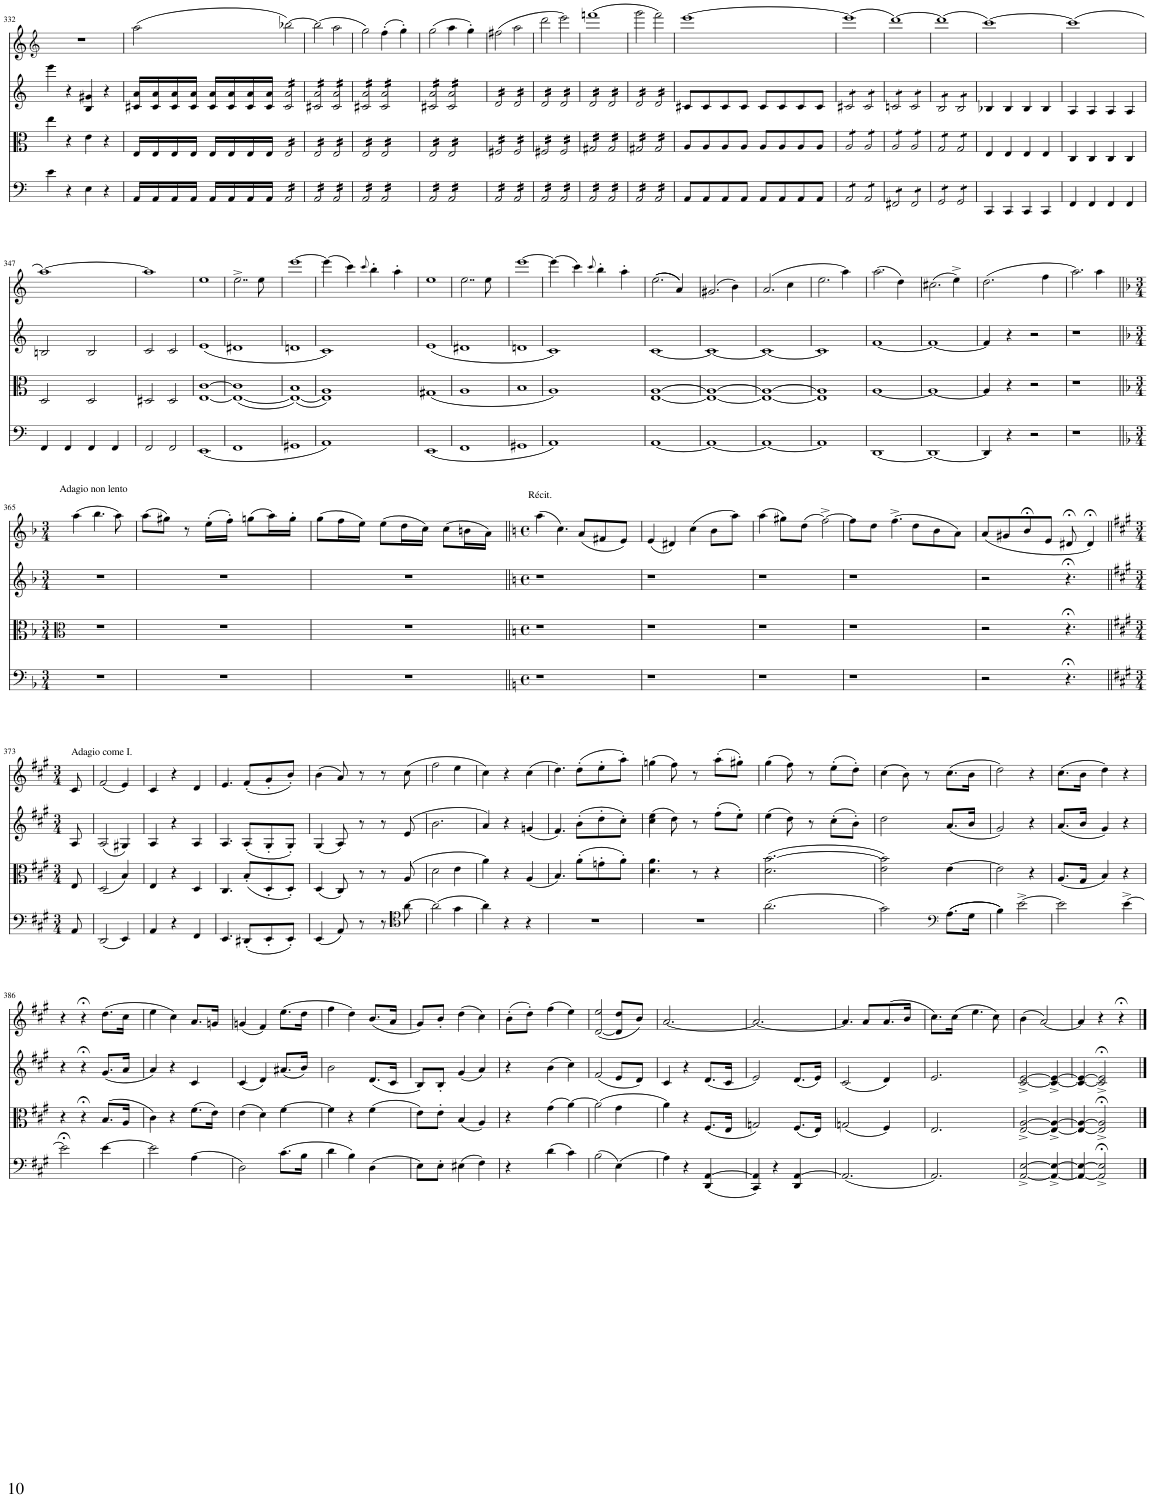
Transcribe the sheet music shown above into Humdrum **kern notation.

**kern	**kern	**kern	**kern
*part4	*part3	*part2	*part1
*staff4	*staff3	*staff2	*staff1
*I"Violoncello	*I"Viola	*I"Violin	*I"Violin
*I'Vc	*I'Vla	*I'Vln	*I'Vln
!!LO:PB:g=z
*clefF4	*clefC3	*clefG2	*clefG2
*k[]	*k[]	*k[]	*k[]
*M2/2	*M2/2	*M2/2	*M2/2
*met(c|)	*met(c|)	*met(c|)	*met(c|)
=332	=332	=332	=332
4e\	4ee\	4eee\	1r
4r	4r	4r	.
4E\	4e\	4B/ 4g#X/	.
4r	4r	4r	.
=333	=333	=333	=333
16AA/LL	16E/LL	16c#X/ 16a/LL	(2aa\
16AA/	16E/	16c#/ 16a/	.
16AA/	16E/	16c#/ 16a/	.
16AA/JJ	16E/JJ	16c#/ 16a/JJ	.
16AA/LL	16E/LL	16c#/ 16a/LL	.
16AA/	16E/	16c#/ 16a/	.
16AA/	16E/	16c#/ 16a/	.
16AA/JJ	16E/JJ	16c#/ 16a/JJ	.
*tremolo	*	*	*
*	*tremolo	*	*
*	*	*tremolo	*
16AA/LL	16E/LL	16c#/ 16a/LL	[2bb-X\)
16AA/	16E/	16c#/ 16a/	.
16AA/	16E/	16c#/ 16a/	.
16AA/	16E/	16c#/ 16a/	.
16AA/	16E/	16c#/ 16a/	.
16AA/	16E/	16c#/ 16a/	.
16AA/	16E/	16c#/ 16a/	.
16AA/JJ	16E/JJ	16c#/ 16a/JJ	.
=334	=334	=334	=334
16AA/LL	16E/LL	16c#X/ 16a/LL	(2bb-\]
16AA/	16E/	16c#X/ 16a/	.
16AA/	16E/	16c#X/ 16a/	.
16AA/	16E/	16c#X/ 16a/	.
16AA/	16E/	16c#X/ 16a/	.
16AA/	16E/	16c#X/ 16a/	.
16AA/	16E/	16c#X/ 16a/	.
16AA/JJ	16E/JJ	16c#X/ 16a/JJ	.
16AA/LL	16E/LL	16c#/ 16a/LL	2aa\
16AA/	16E/	16c#/ 16a/	.
16AA/	16E/	16c#/ 16a/	.
16AA/	16E/	16c#/ 16a/	.
16AA/	16E/	16c#/ 16a/	.
16AA/	16E/	16c#/ 16a/	.
16AA/	16E/	16c#/ 16a/	.
16AA/JJ	16E/JJ	16c#/ 16a/JJ	.
=335	=335	=335	=335
16AA/LL	16E/LL	16c#X/ 16a/LL	2gg\)
16AA/	16E/	16c#X/ 16a/	.
16AA/	16E/	16c#X/ 16a/	.
16AA/	16E/	16c#X/ 16a/	.
16AA/	16E/	16c#X/ 16a/	.
16AA/	16E/	16c#X/ 16a/	.
16AA/	16E/	16c#X/ 16a/	.
16AA/JJ	16E/JJ	16c#X/ 16a/JJ	.
16AA/LL	16E/LL	16c#/ 16a/LL	(4ff'\
16AA/	16E/	16c#/ 16a/	.
16AA/	16E/	16c#/ 16a/	.
16AA/	16E/	16c#/ 16a/	.
16AA/	16E/	16c#/ 16a/	4gg'\)
16AA/	16E/	16c#/ 16a/	.
16AA/	16E/	16c#/ 16a/	.
16AA/JJ	16E/JJ	16c#/ 16a/JJ	.
=336	=336	=336	=336
16AA/LL	16E/LL	16c#X/ 16a/LL	(2gg\
16AA/	16E/	16c#X/ 16a/	.
16AA/	16E/	16c#X/ 16a/	.
16AA/	16E/	16c#X/ 16a/	.
16AA/	16E/	16c#X/ 16a/	.
16AA/	16E/	16c#X/ 16a/	.
16AA/	16E/	16c#X/ 16a/	.
16AA/JJ	16E/JJ	16c#X/ 16a/JJ	.
16AA/LL	16E/LL	16c#/ 16a/LL	4aa\
16AA/	16E/	16c#/ 16a/	.
16AA/	16E/	16c#/ 16a/	.
16AA/	16E/	16c#/ 16a/	.
16AA/	16E/	16c#/ 16a/	4gg'\)
16AA/	16E/	16c#/ 16a/	.
16AA/	16E/	16c#/ 16a/	.
16AA/JJ	16E/JJ	16c#/ 16a/JJ	.
=337	=337	=337	=337
16AA/LL	16F#X/LL	16d/LL	(2ff#X\
16AA/	16F#X/	16d/	.
16AA/	16F#X/	16d/	.
16AA/	16F#X/	16d/	.
16AA/	16F#X/	16d/	.
16AA/	16F#X/	16d/	.
16AA/	16F#X/	16d/	.
16AA/JJ	16F#X/JJ	16d/JJ	.
16AA/LL	16F#/LL	16d/LL	2aa\
16AA/	16F#/	16d/	.
16AA/	16F#/	16d/	.
16AA/	16F#/	16d/	.
16AA/	16F#/	16d/	.
16AA/	16F#/	16d/	.
16AA/	16F#/	16d/	.
16AA/JJ	16F#/JJ	16d/JJ	.
=338	=338	=338	=338
16AA/LL	16F#X/LL	16d/LL	2ddd\
16AA/	16F#X/	16d/	.
16AA/	16F#X/	16d/	.
16AA/	16F#X/	16d/	.
16AA/	16F#X/	16d/	.
16AA/	16F#X/	16d/	.
16AA/	16F#X/	16d/	.
16AA/JJ	16F#X/JJ	16d/JJ	.
16AA/LL	16F#/LL	16d/LL	2eee\)
16AA/	16F#/	16d/	.
16AA/	16F#/	16d/	.
16AA/	16F#/	16d/	.
16AA/	16F#/	16d/	.
16AA/	16F#/	16d/	.
16AA/	16F#/	16d/	.
16AA/JJ	16F#/JJ	16d/JJ	.
=339	=339	=339	=339
16AA/LL	16G#X/LL	16d/LL	(1fffn
16AA/	16G#X/	16d/	.
16AA/	16G#X/	16d/	.
16AA/	16G#X/	16d/	.
16AA/	16G#X/	16d/	.
16AA/	16G#X/	16d/	.
16AA/	16G#X/	16d/	.
16AA/JJ	16G#X/JJ	16d/JJ	.
16AA/LL	16G#/LL	16d/LL	.
16AA/	16G#/	16d/	.
16AA/	16G#/	16d/	.
16AA/	16G#/	16d/	.
16AA/	16G#/	16d/	.
16AA/	16G#/	16d/	.
16AA/	16G#/	16d/	.
16AA/JJ	16G#/JJ	16d/JJ	.
=340	=340	=340	=340
16AA/LL	16G#X/LL	16d/LL	2ggg\
16AA/	16G#X/	16d/	.
16AA/	16G#X/	16d/	.
16AA/	16G#X/	16d/	.
16AA/	16G#X/	16d/	.
16AA/	16G#X/	16d/	.
16AA/	16G#X/	16d/	.
16AA/JJ	16G#X/JJ	16d/JJ	.
16AA/LL	16G#/LL	16d/LL	2fff\)
16AA/	16G#/	16d/	.
16AA/	16G#/	16d/	.
16AA/	16G#/	16d/	.
16AA/	16G#/	16d/	.
16AA/	16G#/	16d/	.
16AA/	16G#/	16d/	.
16AA/JJ	16G#/JJ	16d/JJ	.
*	*	*Xtremolo	*
*	*Xtremolo	*	*
*Xtremolo	*	*	*
=341	=341	=341	=341
8AA/L	8A/L	8c#X/L	[1eee
8AA/	8A/	8c#/	.
8AA/	8A/	8c#/	.
8AA/J	8A/J	8c#/J	.
8AA/L	8A/L	8c#/L	.
8AA/	8A/	8c#/	.
8AA/	8A/	8c#/	.
8AA/J	8A/J	8c#/J	.
=342	=342	=342	=342
*tremolo	*	*	*
*	*tremolo	*	*
*	*	*tremolo	*
8AA/L	8A/L	8c#X/L	(1eee]
8AA/	8A/	8c#X/	.
8AA/	8A/	8c#X/	.
8AA/J	8A/J	8c#X/J	.
8AA/L	8A/L	8c#/L	.
8AA/	8A/	8c#/	.
8AA/	8A/	8c#/	.
8AA/J	8A/J	8c#/J	.
=343	=343	=343	=343
8FF#X/L	8A/L	8cn/L	[1ddd)
8FF#X/	8A/	8cn/	.
8FF#X/	8A/	8cn/	.
8FF#X/J	8A/J	8cn/J	.
8FF#/L	8A/L	8c/L	.
8FF#/	8A/	8c/	.
8FF#/	8A/	8c/	.
8FF#/J	8A/J	8c/J	.
=344	=344	=344	=344
8GG/L	8G/L	8B/L	(1ddd]
8GG/	8G/	8B/	.
8GG/	8G/	8B/	.
8GG/J	8G/J	8B/J	.
8GG/L	8G/L	8B/L	.
8GG/	8G/	8B/	.
8GG/	8G/	8B/	.
8GG/J	8G/J	8B/J	.
*	*	*Xtremolo	*
*	*Xtremolo	*	*
*Xtremolo	*	*	*
=345	=345	=345	=345
4CC/	4E/	4B-X/	[1ccc)
4CC/	4E/	4B-/	.
4CC/	4E/	4B-/	.
4CC/	4E/	4B-/	.
=346	=346	=346	=346
4FF/	4C/	4A/	(1ccc]
4FF/	4C/	4A/	.
4FF/	4C/	4A/	.
4FF/	4C/	4A/	.
!!LO:LB:g=z
=347	=347	=347	=347
4FF/	2D/	2Bn/	[1aa)
4FF/	.	.	.
4FF/	2D/	2B/	.
4FF/	.	.	.
=348	=348	=348	=348
2FF/	2D#X/	2c/	1aa]
2FF/	2D#/	2c/	.
=349	=349	=349	=349
(1EE	[1E [1c	(1e	1ee
=350	=350	=350	=350
1FF	(1E_ 1c]	1d#X	2..ee^\
.	.	.	8ee\
=351	=351	=351	=351
1GG#X	(1E_ 1B)	1dn	[1eee
=352	=352	=352	=352
1AA)	1E] 1A)	1c)	(4eee\]
.	.	.	4ccc\)
.	.	.	8qccc/
.	.	.	4bb'\
.	.	.	4aa'\
=353	=353	=353	=353
(1EE	(1G#X	(1e	1ee
=354	=354	=354	=354
1FF	1A	1d#X	2..ee\
.	.	.	8ee\
=355	=355	=355	=355
1GG#X	1B	1dn	[1eee
=356	=356	=356	=356
1AA)	1A)	1c)	(4eee\]
.	.	.	4ccc\)
.	.	.	8qccc/
.	.	.	4bb'\
.	.	.	4aa'\
=357	=357	=357	=357
[1AA	[1E [1A	[1c	((2.ee\
.	.	.	4a/))
=358	=358	=358	=358
1AA_	1E_ 1A_	1c_	(2.g#X/
.	.	.	4b\)
=359	=359	=359	=359
1AA_	1E_ 1A_	1c_	(2.a/
.	.	.	4cc\
=360	=360	=360	=360
1AA]	1E] 1A]	1c]	2.ee\
.	.	.	4aa\)
=361	=361	=361	=361
[1DD	[1A	[1f	(2.aa\
.	.	.	4dd\)
=362	=362	=362	=362
1DD_	1A_	1f_	(2.cc#X\
.	.	.	4ee^\)
=363	=363	=363	=363
4DD/]	4A/]	4f/]	(2.dd\
4r	4r	4r	.
2r	2r	2r	.
.	.	.	4ff\
=364	=364	=364	=364
1r	1r	1r	2.aa\)
.	.	.	4aa\
!!LO:LB:g=z
=365||	=365||	=365||	=365||
*	*clefC3	*	*
*k[b-]	*k[b-]	*k[b-]	*k[b-]
*M3/4	*M3/4	*M3/4	*M3/4
!	!	!	!LO:TX:a:t=Adagio non lento
2.r	2.r	2.r	(4aa\
.	.	.	4.bb-\
.	.	.	8aa\)
=366	=366	=366	=366
2.r	2.r	2.r	(8aa\L
.	.	.	8gg#X\J)
.	.	.	8r
.	.	.	(16ee'\LL
.	.	.	16ff'\JJ)
.	.	.	(8ggn\L
.	.	.	16aa\L)
.	.	.	16gg'\JJ
=367	=367	=367	=367
2.r	2.r	2.r	(8gg\L
.	.	.	16ff\L
.	.	.	16ee\JJ)
.	.	.	(8ee\L
.	.	.	16dd\L
.	.	.	16cc\JJ)
.	.	.	(8cc\L
.	.	.	16bn\L
.	.	.	16a\JJ)
=368||	=368||	=368||	=368||
*k[]	*k[]	*k[]	*k[]
*M4/4	*M4/4	*M4/4	*M4/4
*met(c)	*met(c)	*met(c)	*met(c)
!	!	!	!LO:TX:a:t=Récit.
1r	1r	1r	(4aa\
.	.	.	4.cc\)
.	.	.	(8a/L
.	.	.	8f#X/
.	.	.	8e/J)
=369	=369	=369	=369
1r	1r	1r	(4e/
.	.	.	4d#X/)
.	.	.	(4cc\
.	.	.	8b\L
.	.	.	8aa\J)
=370	=370	=370	=370
1r	1r	1r	(4aa\
.	.	.	8gg#X\L)
.	.	.	(8dd\J
.	.	.	[2ff^\)
=371	=371	=371	=371
1r	1r	1r	8ff\L]
.	.	.	8dd\J
.	.	.	(4.ff^\
.	.	.	8dd\L
.	.	.	8b\
.	.	.	8a\J)
=372	=372	=372	=372
2r	2r	2r	(8a/L
.	.	.	8g#X/
.	.	.	8b;</
.	.	.	8e/J
4.r;<	4.r;<	4.r;<	8d#X;</
.	.	.	4d#;</)
!!LO:LB:g=z
=373||	=373||	=373||	=373||
*k[f#c#g#]	*k[f#c#g#]	*k[f#c#g#]	*k[f#c#g#]
*M3/4	*M3/4	*M3/4	*M3/4
!	!	!	!LO:TX:a:t=Adagio come I.
8AA/	8E/	8A/	8c#/
=374	=374	=374	=374
(2DD/	(2D/	(2A/	(2f#/
4EE/)	4B/)	4G#X/)	4e/)
=375	=375	=375	=375
4AA/	4E/	4A/	4c#/
4r	4r	4r	4r
4FF#/	4D/	4A/	4d/
=376	=376	=376	=376
4.EE/	4.C#/	4.A/	4.e/
(8DD#X'/L	(8B'/L	(8A'/L	(8f#'/L
8EE'/	8D'/	8G#'/	8g#'/
8EE'/J)	8D'/J)	8G#'/J)	8b'/J)
=377	=377	=377	=377
(4EE/	(4D/	(4G#/	(4b\
8AA/)	8C#/)	8A/)	8a/)
8r	8r	8r	8r
8r	8r	8r	8r
*clefC4	*	*	*
[8a\	(8A/	(8e/	(8cc#\
=378	=378	=378	=378
(2a\]	2d\	2.b\	2ff#\
4g#\	4e\	.	4ee\
=379	=379	=379	=379
4a\)	4a\)	4a/)	4cc#\)
4r	4r	4r	4r
4r	(4A/	(4gn/	(4cc#\
=380	=380	=380	=380
2.r	4.B/)	4.f#/)	4.dd\)
.	(8a'\L	(8b'\L	(8dd'\L
.	8gn'\	8dd'\	8ee'\
.	8a'\J)	8cc#'\J)	8aa'\J)
=381	=381	=381	=381
2.r	4.d\ 4.a\	(4cc#\ 4ee\	(4ggn\
.	.	8dd\)	8ff#\)
.	8r	8r	8r
.	4r	(8ff#'\L	(8aa'\L
.	.	8ee'\J)	8gg#X'\J)
=382	=382	=382	=382
(2.a\	(2.d\ [2.b\	(4ee\	(4gg#\
.	.	8dd\)	8ff#\)
.	.	8r	8r
.	.	(8cc#'\L	(8ee'\L
.	.	8b'\J)	8dd'\J)
=383	=383	=383	=383
2g#\)	2e\ 2b\])	2dd\	(4cc#\
.	.	.	8b\)
.	.	.	8r
*clefF4	*	*	*
((8.A\L	[4e\	(8.a/L	(8.cc#\L
16G#\Jk	.	16b/Jk	16b\Jk
=384	=384	=384	=384
4B\))	2e\]	2g#/)	2dd\)
[2e^\	.	.	.
.	4r	4r	4r
=385	=385	=385	=385
2e\]	(8.A/L	(8.a/L	(8.cc#\L
.	16G#/Jk	16b/Jk	16b\Jk
.	4B/)	4g#/)	4dd\)
[4e^\	4r	4r	4r
!!LO:LB:g=z
=386	=386	=386	=386
2e;<\]	4r	4r	4r
.	4r;<	4r;<	4r;<
[4e\	(8.B/L	(8.g#/L	(8.dd\L
.	16A/Jk	16a/Jk	16cc#\Jk
=387	=387	=387	=387
2e\]	4c#\)	4a/)	4ee\
.	4r	4r	4cc#\)
(4A\	(8.f#\L	4c#/	8.a/L
.	16e\Jk)	.	16gn/Jk
=388	=388	=388	=388
2D\)	(4e\	(4c#/	(4gn/
.	4d\)	4d/)	4f#/)
(8.c#\L	[4f#\	(8.a#X/L	(8.ee\L
16B\Jk	.	16b/Jk)	16dd\Jk
=389	=389	=389	=389
4d\	4f#\]	2b\	4ff#\
4B\)	4r	.	4dd\)
(4D\	(4f#\	(8.d/L	(8.b/L
.	.	16c#/Jk	16a/Jk
=390	=390	=390	=390
8E\L)	8e\L)	8B/L)	8g#/L)
8E'\J	8e'\J	8B'/J	8b'/J
(4E#X\	(4B/	(4g#/	(4dd\
4F#\)	4A/)	4a/)	4cc#\)
=391	=391	=391	=391
4r	4r	4r	(8b'\L
.	.	.	8dd'\J)
(4d\	(4g#\	(4b\	(4ff#\
4c#\)	[4a\)	4cc#\)	4ee\)
=392	=392	=392	=392
(2B\	(2a\]	(2f#/	([2d/ 2ee/
(4E\)	4g#\	8e/L	8d/] 8dd/L
.	.	8d/J)	8b/J)
=393	=393	=393	=393
4A\)	4a\)	4c#/	[2.a/
4r	4r	4r	.
(4DD/ [4AA/	(8.F#/L	(8.d/L	.
.	16E/Jk	16c#/Jk	.
=394	=394	=394	=394
4CC#/ 4AA/])	2Gn/)	2e/)	2.a/_
4r	.	.	.
4DD/ [4AA/	(8.F#/L	(8.d/L	.
.	16E/Jk)	16e/Jk)	.
=395	=395	=395	=395
(2.AA/]	(2Gn/	(2c#/	4.a/]
.	.	.	8a/L
.	4F#/)	4d/)	(8.a/
.	.	.	16b/Jk
=396	=396	=396	=396
2.AA/)	2.E/	2.e/	8.cc#\L)
.	.	.	(16cc#\Jk
.	.	.	4.ee\
.	.	.	8cc#\)
=397	=397	=397	=397
[2AA/^ [2E/^	[2E/^ [2A/^	[2c#/^ [2e/^	(4b\
.	.	.	[2a/)
4AA/_^ 4E/_^	4E/_^ 4A/_^	4c#/_^ 4e/_^	.
=398	=398	=398	=398
4AA/_ 4E/_	4E/_ 4A/_	4c#/_ 4e/_	4a/]
2AA/];<^ 2E/];<^	2E/];<^ 2A/];<^	2c#/];<^ 2e/];<^	4r
.	.	.	4r;<
==	==	==	==
*-	*-	*-	*-
